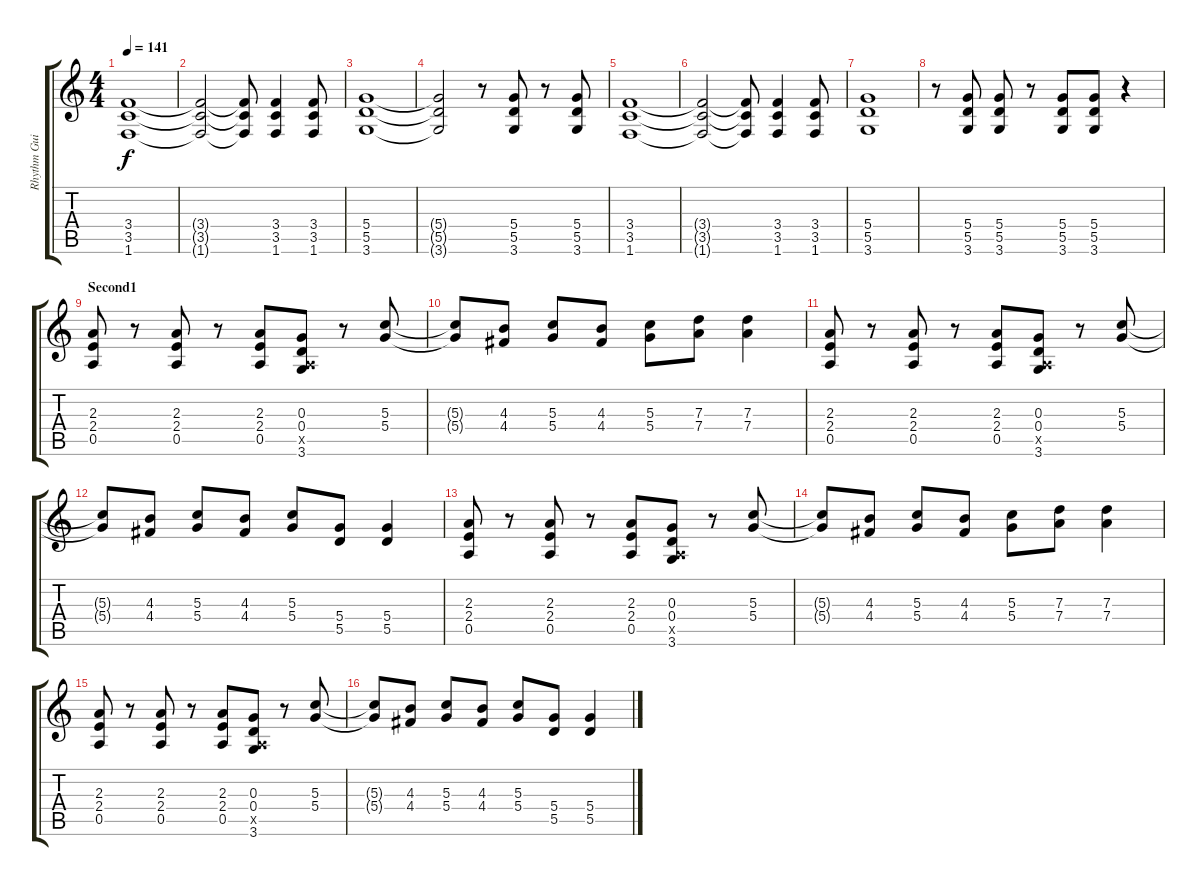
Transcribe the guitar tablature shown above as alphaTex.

\track ("Rhythm Guitar" "Rhythm Gui") {instrument distortionguitar}
\staff {score tabs}
\tuning (E4 B3 G3 D3 A2 E2) {hide}
\ts (4 4)
\tempo 141
\clef g2
\ks c
(3.4 3.5 1.6).1{dy f} |
(3.4{t} 3.5{t} 1.6{t}).2 (3.4{t} 3.5{t} 1.6{t}).8 (3.4 3.5 1.6).4 (3.4 3.5 1.6).8 |
(5.4 5.5 3.6).1 |
(5.4{t} 5.5{t} 3.6{t}).2 r.8 (5.4 5.5 3.6).8 r.8 (5.4 5.5 3.6).8 |
(3.4 3.5 1.6).1 |
(3.4{t} 3.5{t} 1.6{t}).2 (3.4{t} 3.5{t} 1.6{t}).8 (3.4 3.5 1.6).4 (3.4 3.5 1.6).8 |
(5.4 5.5 3.6).1 |
r.8 (5.4 5.5 3.6).8 (5.4 5.5 3.6).8 r.8 (5.4 5.5 3.6).8 (5.4 5.5 3.6).8 r.4 |
\section ("" "Second1")
(2.3 2.4 0.5).8 r.8 (2.3 2.4 0.5).8 r.8 (2.3 2.4 0.5).8 (0.3 0.4 0.5{x} 3.6).8 r.8 (5.3 5.4).8 |
(5.3{t} 5.4{t}).8 (4.3 4.4).8 (5.3 5.4).8 (4.3 4.4).8 (5.3 5.4).8 (7.3 7.4).8 (7.3 7.4).4 |
(2.3 2.4 0.5).8 r.8 (2.3 2.4 0.5).8 r.8 (2.3 2.4 0.5).8 (0.3 0.4 0.5{x} 3.6).8 r.8 (5.3 5.4).8 |
(5.3{t} 5.4{t}).8 (4.3 4.4).8 (5.3 5.4).8 (4.3 4.4).8 (5.3 5.4).8 (5.4 5.5).8 (5.4 5.5).4 |
(2.3 2.4 0.5).8 r.8 (2.3 2.4 0.5).8 r.8 (2.3 2.4 0.5).8 (0.3 0.4 0.5{x} 3.6).8 r.8 (5.3 5.4).8 |
(5.3{t} 5.4{t}).8 (4.3 4.4).8 (5.3 5.4).8 (4.3 4.4).8 (5.3 5.4).8 (7.3 7.4).8 (7.3 7.4).4 |
(2.3 2.4 0.5).8 r.8 (2.3 2.4 0.5).8 r.8 (2.3 2.4 0.5).8 (0.3 0.4 0.5{x} 3.6).8 r.8 (5.3 5.4).8 |
(5.3{t} 5.4{t}).8 (4.3 4.4).8 (5.3 5.4).8 (4.3 4.4).8 (5.3 5.4).8 (5.4 5.5).8 (5.4 5.5).4
